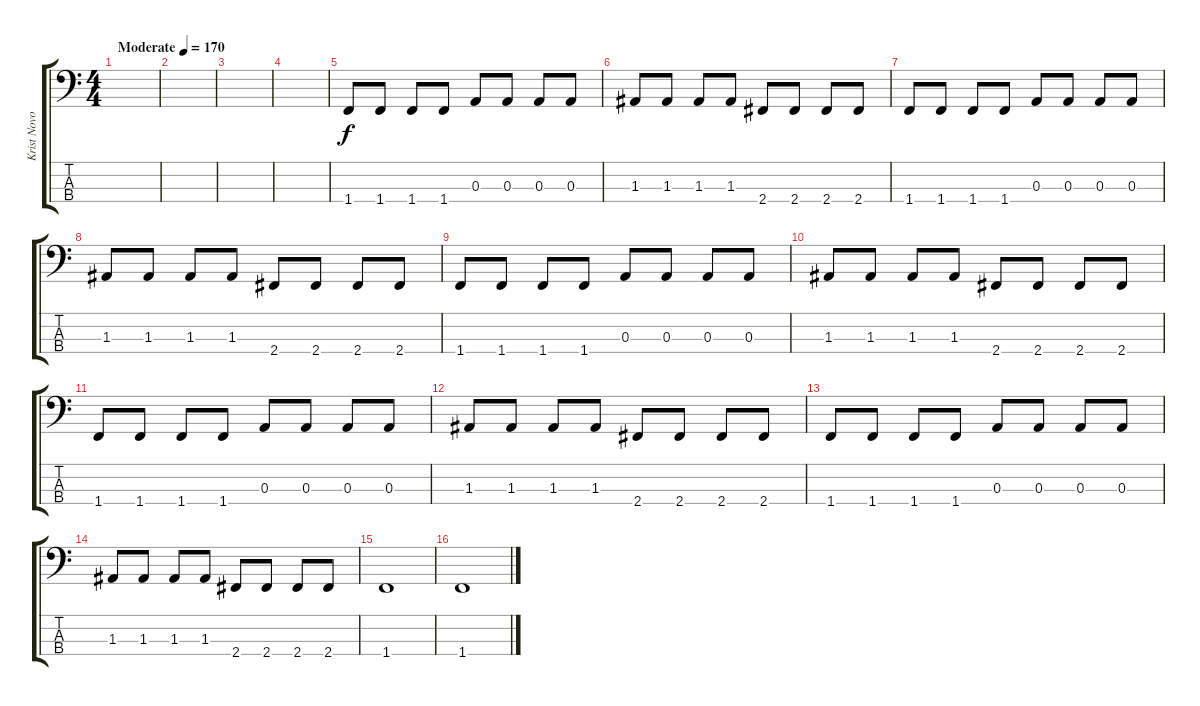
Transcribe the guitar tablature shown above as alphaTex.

\track ("Krist Novoselic" "Krist Novo") {instrument electricbassfinger}
\staff {score tabs}
\tuning (G2 D2 A1 E1) {hide}
\ts (4 4)
\tempo (170 "Moderate")
\clef f4
\ks c
|
|
|
|
1.4.8 1.4.8 1.4.8 1.4.8 0.3.8 0.3.8 0.3.8 0.3.8 |
1.3.8 1.3.8 1.3.8 1.3.8 2.4.8 2.4.8 2.4.8 2.4.8 |
1.4.8 1.4.8 1.4.8 1.4.8 0.3.8 0.3.8 0.3.8 0.3.8 |
1.3.8 1.3.8 1.3.8 1.3.8 2.4.8 2.4.8 2.4.8 2.4.8 |
1.4.8 1.4.8 1.4.8 1.4.8 0.3.8 0.3.8 0.3.8 0.3.8 |
1.3.8 1.3.8 1.3.8 1.3.8 2.4.8 2.4.8 2.4.8 2.4.8 |
1.4.8 1.4.8 1.4.8 1.4.8 0.3.8 0.3.8 0.3.8 0.3.8 |
1.3.8 1.3.8 1.3.8 1.3.8 2.4.8 2.4.8 2.4.8 2.4.8 |
1.4.8 1.4.8 1.4.8 1.4.8 0.3.8 0.3.8 0.3.8 0.3.8 |
1.3.8 1.3.8 1.3.8 1.3.8 2.4.8 2.4.8 2.4.8 2.4.8 |
1.4.1 |
1.4.1
